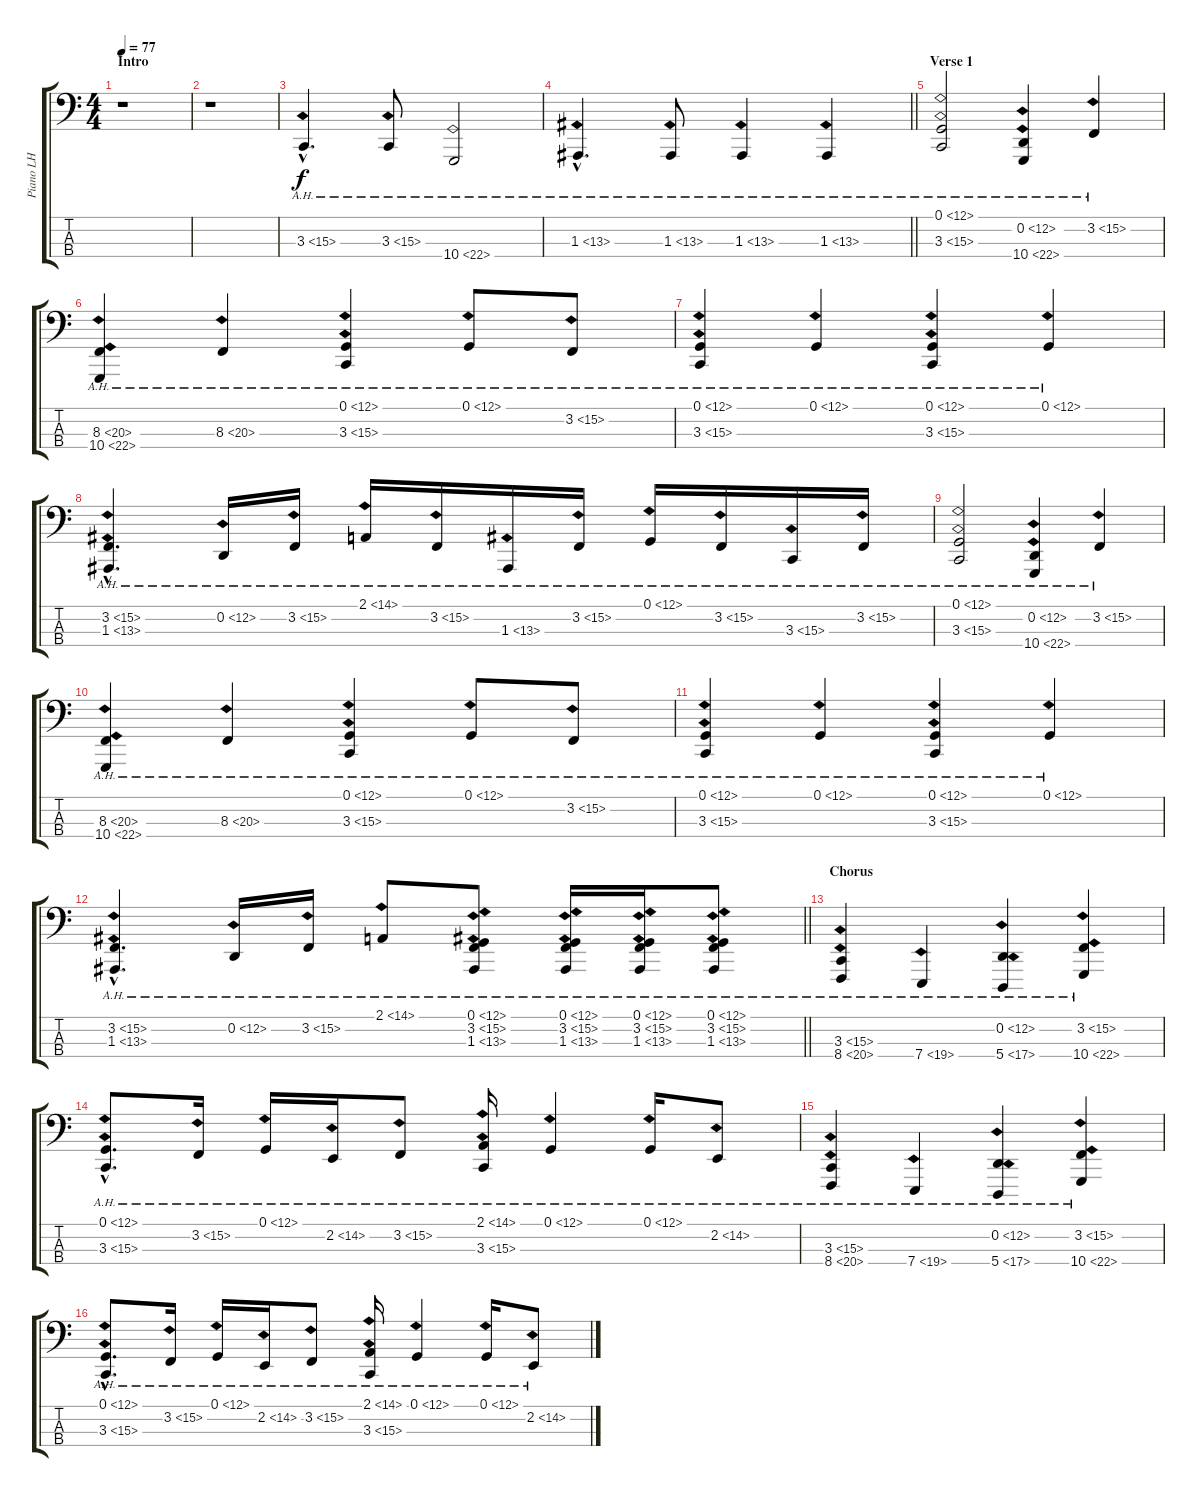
\track ("Piano LH" "Piano LH") {instrument acousticgrandpiano}
\staff {score tabs}
\tuning (G2 D2 A1 A0) {hide}
\ts (4 4)
\section ("" "Intro")
\tempo 77
\clef f4
\ks c
r.1{dy f instrument acousticgrandpiano} |
r.1 |
3.3{ah 12 hac}.4{d} 3.3{ah 12}.8 10.4{ah 12}.2 |
\barLineRight lightlight
1.3{ah 12 hac}.4{d} 1.3{ah 12}.8 1.3{ah 12}.4 1.3{ah 12}.4 |
\section ("" "Verse 1")
(0.1{ah 12} 3.3{ah 12}).2 (0.2{ah 12} 10.4{ah 12}).4 3.2{ah 12}.4 |
(8.3{ah 12} 10.4{ah 12}).4 8.3{ah 12}.4 (0.1{ah 12} 3.3{ah 12}).4 0.1{ah 12}.8 3.2{ah 12}.8 |
(0.1{ah 12} 3.3{ah 12}).4 0.1{ah 12}.4 (0.1{ah 12} 3.3{ah 12}).4 0.1{ah 12}.4 |
(3.2{ah 12 hac} 1.3{ah 12 hac}).4{d} 0.2{ah 12}.16 3.2{ah 12}.16 2.1{ah 12}.16 3.2{ah 12}.16 1.3{ah 12}.16 3.2{ah 12}.16 0.1{ah 12}.16 3.2{ah 12}.16 3.3{ah 12}.16 3.2{ah 12}.16 |
(0.1{ah 12} 3.3{ah 12}).2 (0.2{ah 12} 10.4{ah 12}).4 3.2{ah 12}.4 |
(8.3{ah 12} 10.4{ah 12}).4 8.3{ah 12}.4 (0.1{ah 12} 3.3{ah 12}).4 0.1{ah 12}.8 3.2{ah 12}.8 |
(0.1{ah 12} 3.3{ah 12}).4 0.1{ah 12}.4 (0.1{ah 12} 3.3{ah 12}).4 0.1{ah 12}.4 |
\barLineRight lightlight
(3.2{ah 12 hac} 1.3{ah 12 hac}).4{d} 0.2{ah 12}.16 3.2{ah 12}.16 2.1{ah 12}.8 (0.1{ah 12} 3.2{ah 12} 1.3{ah 12}).8 (0.1{ah 12} 3.2{ah 12} 1.3{ah 12}).16 (0.1{ah 12} 3.2{ah 12} 1.3{ah 12}).16 (0.1{ah 12} 3.2{ah 12} 1.3{ah 12}).8 |
\section ("" "Chorus")
(3.3{ah 12} 8.4{ah 12}).4 7.4{ah 12}.4 (0.2{ah 12} 5.4{ah 12}).4 (3.2{ah 12} 10.4{ah 12}).4 |
(0.1{ah 12 hac} 3.3{ah 12}).8{d} 3.2{ah 12}.16 0.1{ah 12}.16 2.2{ah 12}.16 3.2{ah 12}.8 (2.1{ah 12} 3.3{ah 12}).16 0.1{ah 12}.4 0.1{ah 12}.16 2.2{ah 12}.8 |
(3.3{ah 12} 8.4{ah 12}).4 7.4{ah 12}.4 (0.2{ah 12} 5.4{ah 12}).4 (3.2{ah 12} 10.4{ah 12}).4 |
(0.1{ah 12 hac} 3.3{ah 12}).8{d} 3.2{ah 12}.16 0.1{ah 12}.16 2.2{ah 12}.16 3.2{ah 12}.8 (2.1{ah 12} 3.3{ah 12}).16 0.1{ah 12}.4 0.1{ah 12}.16 2.2{ah 12}.8
